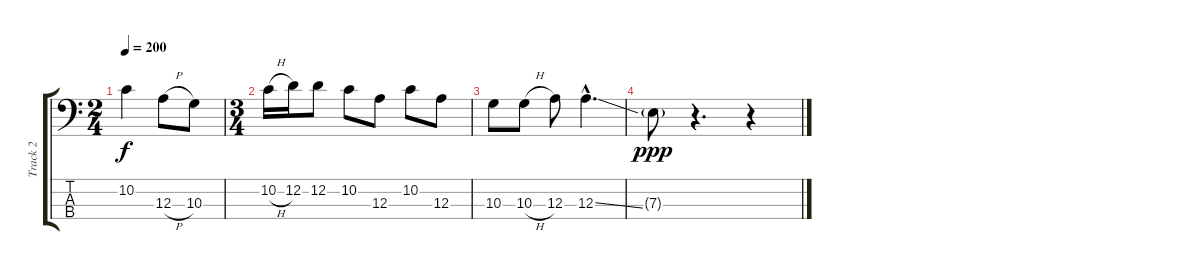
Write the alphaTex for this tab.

\track ("Track 2" "Track 2") {instrument electricbassfinger}
\staff {score tabs}
\tuning (G2 D2 A1 E1) {hide}
\ts (2 4)
\tempo 200
\clef f4
\ks c
10.2.4{dy f} 12.3{h}.8 10.3.8 |
\ts (3 4)
10.2{h}.16 12.2.16 12.2.8 10.2.8 12.3.8 10.2.8 12.3.8 |
10.3.8 10.3{h}.8 12.3.8 12.3{ss hac}.4{d} |
7.3{g}.8{dy ppp} r.4{d} r.4
